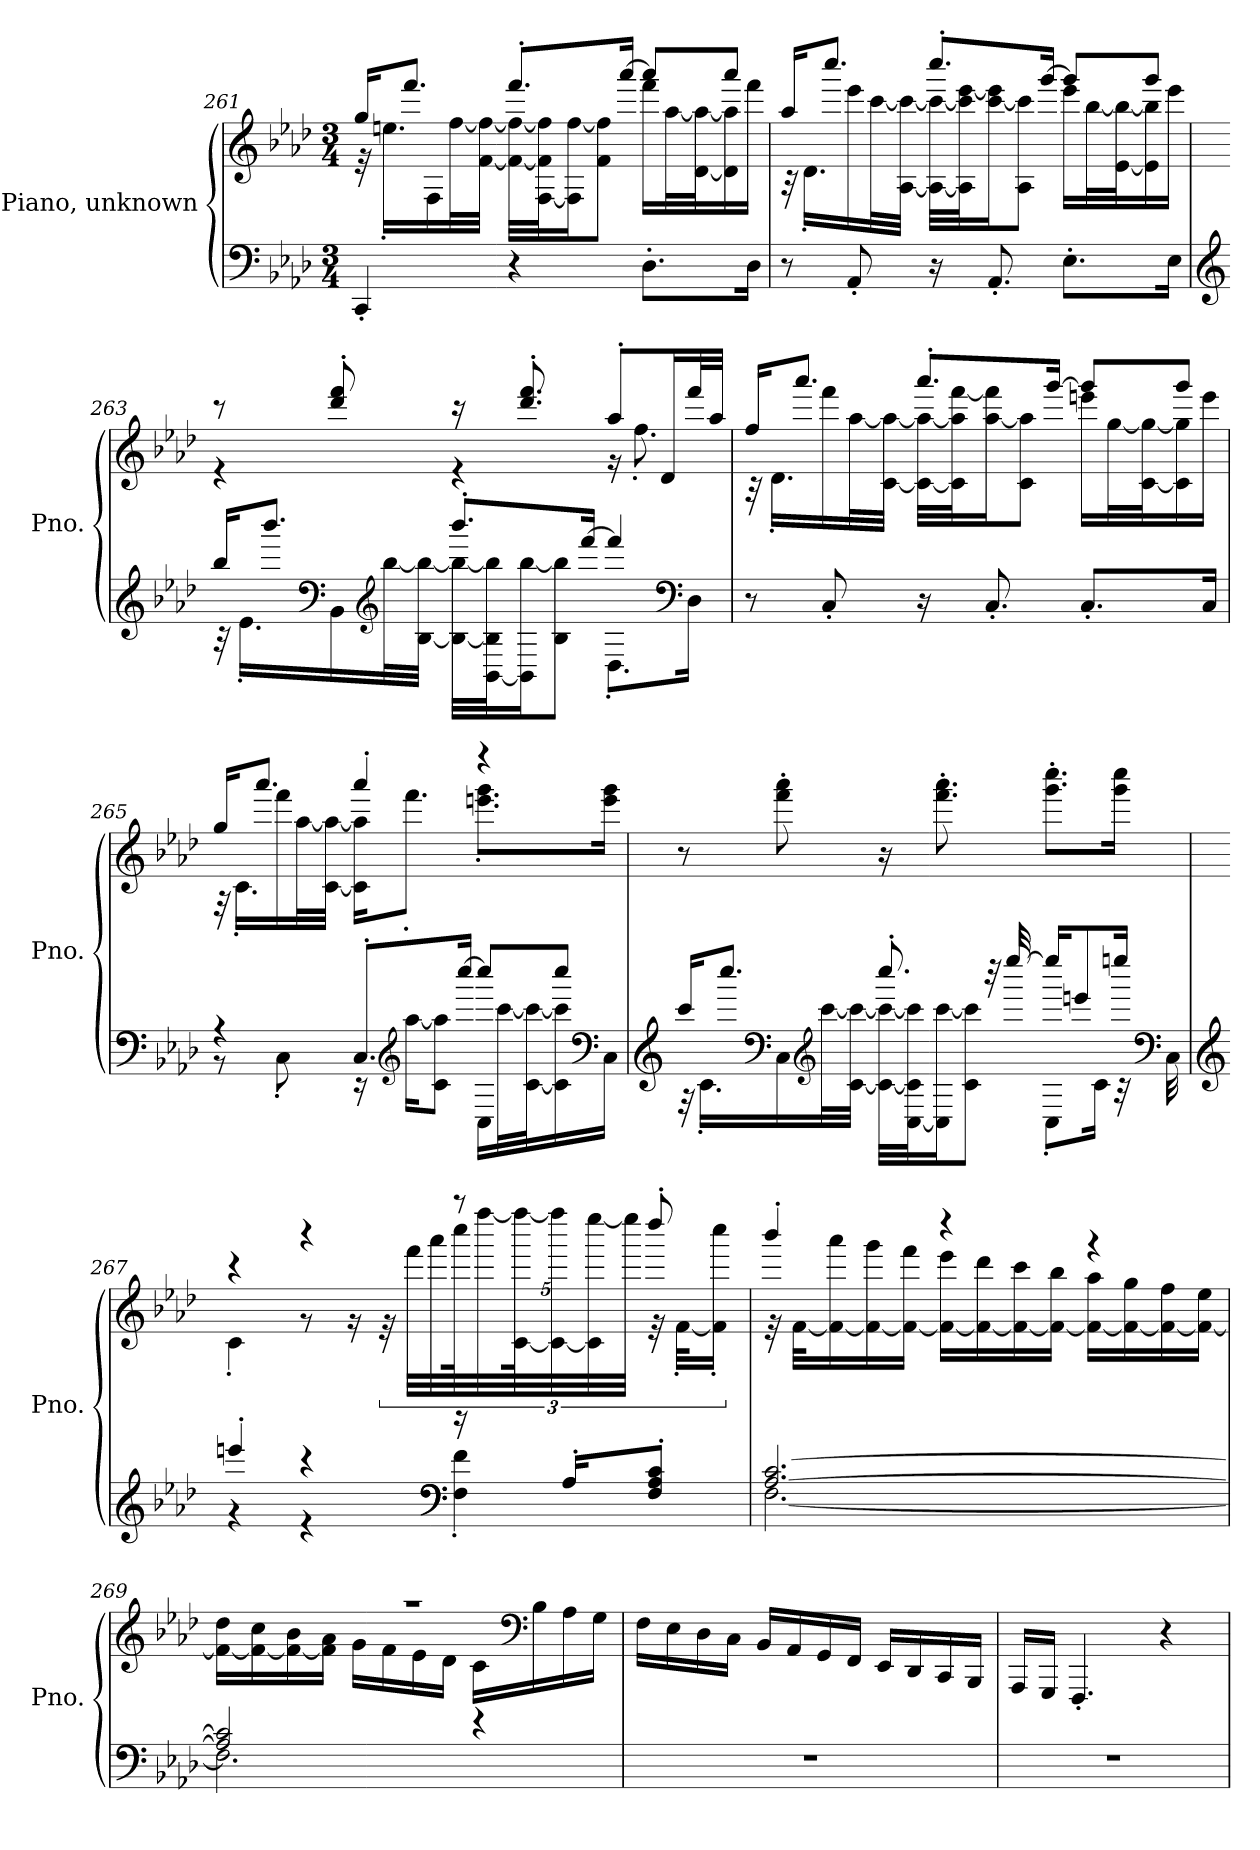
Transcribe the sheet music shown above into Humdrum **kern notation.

**kern	**kern
*part1	*part1
*staff2	*staff1
*I"Piano, unknown	*
*I'Pno.	*
!!LO:LB:g=z
*clefF4	*clefG2
*k[b-e-a-d-]	*k[b-e-a-d-]
*M3/4	*M3/4
=261	=261
*	*^
4CC'/	16gg/KL	32r
.	.	16.een'\LL
.	8.fff/J	.
.	.	16F\
.	.	[32ff\L
.	.	[32f\ 32ff\_JJJ
4r	8.fff'/L	32f\_ 32ff\_LLL
.	.	[32F\ 32f\] 32ff\]J
.	.	16F\] [16ff\J
.	.	8f\ 8ff\]J
.	[16aaa-/Jk	.
8.D-'\L	8aaa-/L]	16fff\LL
.	.	[32aa-\L
.	.	[32d-\ 32aa-\_J
.	8aaa-/J	16d-\] 16aa-\]
16D-\Jk	.	16fff\JJ
!!LO:PB:g=z	!!
=262	=262	=262
8r	16aa-/KL	32r
.	.	16.d-'\LL
.	8.cccc/J	.
8AA-'/	.	16eee-\
.	.	[32ccc\L
.	.	[32A-\ 32ccc\_JJJ
16r	8.cccc'/L	32A-\_ 32ccc\_LLL
.	.	32A-\] 32ccc\] [32eee-\J
8.AA-'/	.	[16ccc\ 16eee-\]J
.	.	8A-\ 8ccc\]J
.	[16ggg/Jk	.
8.E-'\L	8ggg/L]	16eee-\LL
.	.	[32bb-\L
.	.	[32e-\ 32bb-\_J
.	8ggg/J	16e-\] 16bb-\]
16E-\Jk	.	16eee-\JJ
!!LO:LB:g=z	!!
=263	=263	=263
*clefG2	*	*
*^	*	*
16bb-/KL	32r	8r	4r
.	16.e-'\LL	.	.
8.bbb-/J	.	.	.
*clefF4	*	*	*
.	16BB-\	8ddd-/' 8fff/'	.
*clefG2	*	*	*
.	[32bb-\L	.	.
.	[32B-\ 32bb-\_JJJ	.	.
8.bbb-'/L	32B-\_ 32bb-\_LLL	16r	4r
.	[32BB-\ 32B-\] 32bb-\]J	.	.
.	16BB-\] [16bb-\J	8.ddd-/' 8.fff/'	.
.	8B-\ 8bb-\]J	.	.
[16fff/Jk	.	.	.
4fff/]	8.D-'\L	8aa-'/L	16r
.	.	.	8.ff'\
.	.	16d-/L	.
*clefF4	*	*	*
.	16D-\Jk	32fff/L	.
.	.	32aa-/JJJ	.
*v	*v	*	*
!!LO:LB:g=z	!!
=264	=264	=264
8r	16ff/KL	32r
.	.	16.d-'\LL
.	8.aaa-/J	.
8C'/	.	16fff\
.	.	[32aa-\L
.	.	[32c\ 32aa-\_JJJ
16r	8.aaa-'/L	32c\_ 32aa-\_LLL
.	.	32c\] 32aa-\] [32fff\J
8.C'/	.	[16aa-\ 16fff\]J
.	.	8c\ 8aa-\]J
.	[16ggg/Jk	.
8.C'/L	8ggg/L]	16eeen\LL
.	.	[32gg\L
.	.	[32c\ 32gg\_J
.	8ggg/J	16c\] 16gg\]
16C/Jk	.	16eee\JJ
!!LO:LB:g=z	!!
=265	=265	=265
*^	*	*
4r	8r	16gg/KL	32r
.	.	.	16.c'\LL
.	.	8.aaa-/J	.
.	8C'\	.	16fff\
.	.	.	[32aa-\L
.	.	.	[32c\ 32aa-\_JJJ
8.C'/L	16r	4aaa-'/	16c\] 16aa-\]KL
*clefG2	*	*	*
.	[16aa-\KL	.	8.fff'\J
.	8c\ 8aa-\]J	.	.
[16cccc/Jk	.	.	.
8cccc/L]	16C\LL	4r	8.eeen\' 8.ggg\'L
.	[32ccc\L	.	.
.	[32c\ 32ccc\_J	.	.
8cccc/J	16c\] 16ccc\]	.	.
*clefF4	*	*	*
.	16C\JJ	.	16eee\ 16ggg\Jk
*	*	*v	*v
!!LO:LB:g=z
=266	=266	=266
*clefG2	*	*
16ccc/KL	32r	8r
.	16.c'\LL	.
8.cccc/J	.	.
*clefF4	*	*
.	16C\	8fff\' 8aaa-\'
*clefG2	*	*
.	[32ccc\L	.
.	[32c\ 32ccc\_JJJ	.
8.cccc'/	32c\_ 32ccc\_LLL	16r
.	[32C\ 32c\] 32ccc\]J	.
.	16C\] [16ccc\J	8.fff\' 8.aaa-\'
.	8c\ 8ccc\]J	.
32r	.	.
[32eeee-/	.	.
16eeee-/KL]	8C'\L	8.ggg\' 8.cccc\'L
8eeen/	.	.
.	16c\Jk	.
16eeeen/Jk	32r	16ggg\ 16cccc\Jk
*clefF4	*	*
.	32C\	.
!!LO:LB:g=z
=267	=267	=267
*clefG2	*	*
*	*	*^
4eeen'/	4r	4r	4c'\
4r	4r	4r	8r
.	.	.	16r
.	.	.	48r
.	.	.	48fff\LLL
.	.	.	48aaa-\
*clefF4	*	*	*
*	*	*	*Xbrackettup
16r	4F\' 4f\'	8r	80cccc\K
.	.	.	[40ffff\
.	.	.	[80c\ 80ffff\_K
.	.	.	40c\_ 40ffff\]
16A-'/KL	.	.	.
.	.	.	40c\] [40eeee-\
.	.	.	40eeee-\JJJ]
8F/' 8A-/' 8c/'J	.	8dddd-'/	32r
.	.	.	[32f'\KLL
.	.	.	16f\]' 16cccc\'JJ
=268	=268	=268	=268
[2.A-/ [2.c/	[2.F\	4bbb-'/	32r
.	.	.	[32f\KLL
.	.	.	16f\_ 16aaa-\
.	.	.	16f\_ 16ggg\
.	.	.	16f\_ 16fff\JJ
.	.	4r	16f\_ 16eee-\LL
.	.	.	16f\_ 16ddd-\
.	.	.	16f\_ 16ccc\
.	.	.	16f\_ 16bb-\JJ
.	.	4r	16f\_ 16aa-\LL
.	.	.	16f\_ 16gg\
.	.	.	16f\_ 16ff\
.	.	.	16f\_ 16ee-\JJ
!!LO:PB:g=z	!!
=269	=269	=269	=269
2A-/] 2c/]	2.F\]	2.r	16f\_ 16dd-\LL
.	.	.	16f\_ 16cc\
.	.	.	16f\_ 16b-\
.	.	.	16f\] 16a-\JJ
.	.	.	16g\LL
.	.	.	16f\
.	.	.	16e-\
.	.	.	16d-\JJ
4r	.	.	16c\LL
*	*	*clefF4	*
.	.	.	16B-\
.	.	.	16A-\
.	.	.	16G\JJ
*v	*v	*	*
*	*v	*v
=270	=270
2.r	16F\LL
.	16E-\
.	16D-\
.	16C\JJ
.	16BB-/LL
.	16AA-/
.	16GG/
.	16FF/JJ
.	16EE-/LL
.	16DD-/
.	16CC/
.	16BBB-/JJ
=271	=271
2.r	16AAA-/LL
.	16GGG/JJ
.	4.FFF'/
.	4r
=	=
*-	*-
